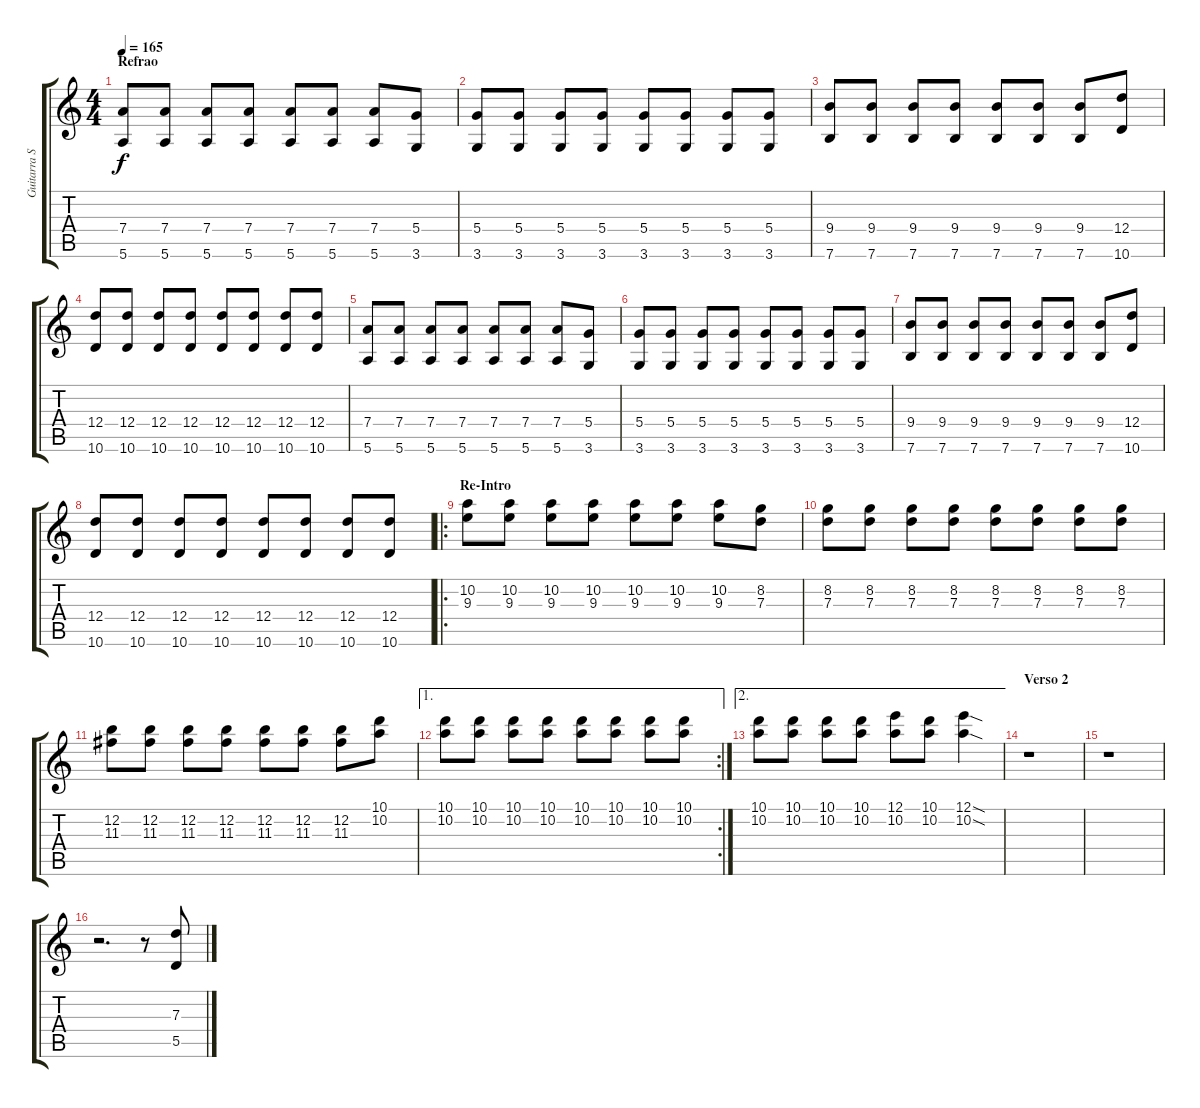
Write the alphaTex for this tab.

\track ("Guitarra Solo" "Guitarra S") {instrument distortionguitar}
\staff {score tabs}
\tuning (E4 B3 G3 D3 A2 E2) {hide}
\ts (4 4)
\section ("" "Refrao")
\tempo 165
\clef g2
\ks c
(7.4 5.6).8{dy f} (7.4 5.6).8 (7.4 5.6).8 (7.4 5.6).8 (7.4 5.6).8 (7.4 5.6).8 (7.4 5.6).8 (5.4 3.6).8 |
(5.4 3.6).8 (5.4 3.6).8 (5.4 3.6).8 (5.4 3.6).8 (5.4 3.6).8 (5.4 3.6).8 (5.4 3.6).8 (5.4 3.6).8 |
(9.4 7.6).8 (9.4 7.6).8 (9.4 7.6).8 (9.4 7.6).8 (9.4 7.6).8 (9.4 7.6).8 (9.4 7.6).8 (12.4 10.6).8 |
(12.4 10.6).8 (12.4 10.6).8 (12.4 10.6).8 (12.4 10.6).8 (12.4 10.6).8 (12.4 10.6).8 (12.4 10.6).8 (12.4 10.6).8 |
(7.4 5.6).8 (7.4 5.6).8 (7.4 5.6).8 (7.4 5.6).8 (7.4 5.6).8 (7.4 5.6).8 (7.4 5.6).8 (5.4 3.6).8 |
(5.4 3.6).8 (5.4 3.6).8 (5.4 3.6).8 (5.4 3.6).8 (5.4 3.6).8 (5.4 3.6).8 (5.4 3.6).8 (5.4 3.6).8 |
(9.4 7.6).8 (9.4 7.6).8 (9.4 7.6).8 (9.4 7.6).8 (9.4 7.6).8 (9.4 7.6).8 (9.4 7.6).8 (12.4 10.6).8 |
(12.4 10.6).8 (12.4 10.6).8 (12.4 10.6).8 (12.4 10.6).8 (12.4 10.6).8 (12.4 10.6).8 (12.4 10.6).8 (12.4 10.6).8 |
\ro
\section ("" "Re-Intro")
(10.2 9.3).8{instrument distortionguitar} (10.2 9.3).8 (10.2 9.3).8 (10.2 9.3).8 (10.2 9.3).8 (10.2 9.3).8 (10.2 9.3).8 (8.2 7.3).8 |
(8.2 7.3).8 (8.2 7.3).8 (8.2 7.3).8 (8.2 7.3).8 (8.2 7.3).8 (8.2 7.3).8 (8.2 7.3).8 (8.2 7.3).8 |
(12.2 11.3).8 (12.2 11.3).8 (12.2 11.3).8 (12.2 11.3).8 (12.2 11.3).8 (12.2 11.3).8 (12.2 11.3).8 (10.1 10.2).8 |
\ae 1
\rc 2
(10.1 10.2).8 (10.1 10.2).8 (10.1 10.2).8 (10.1 10.2).8 (10.1 10.2).8 (10.1 10.2).8 (10.1 10.2).8 (10.1 10.2).8 |
\ae 2
(10.1 10.2).8 (10.1 10.2).8 (10.1 10.2).8 (10.1 10.2).8 (12.1 10.2).8 (10.1 10.2).8 (12.1{sod} 10.2{sod}).4 |
\section ("" "Verso 2")
r.1 |
r.1 |
r.2{d} r.8 (7.3 5.5).8
